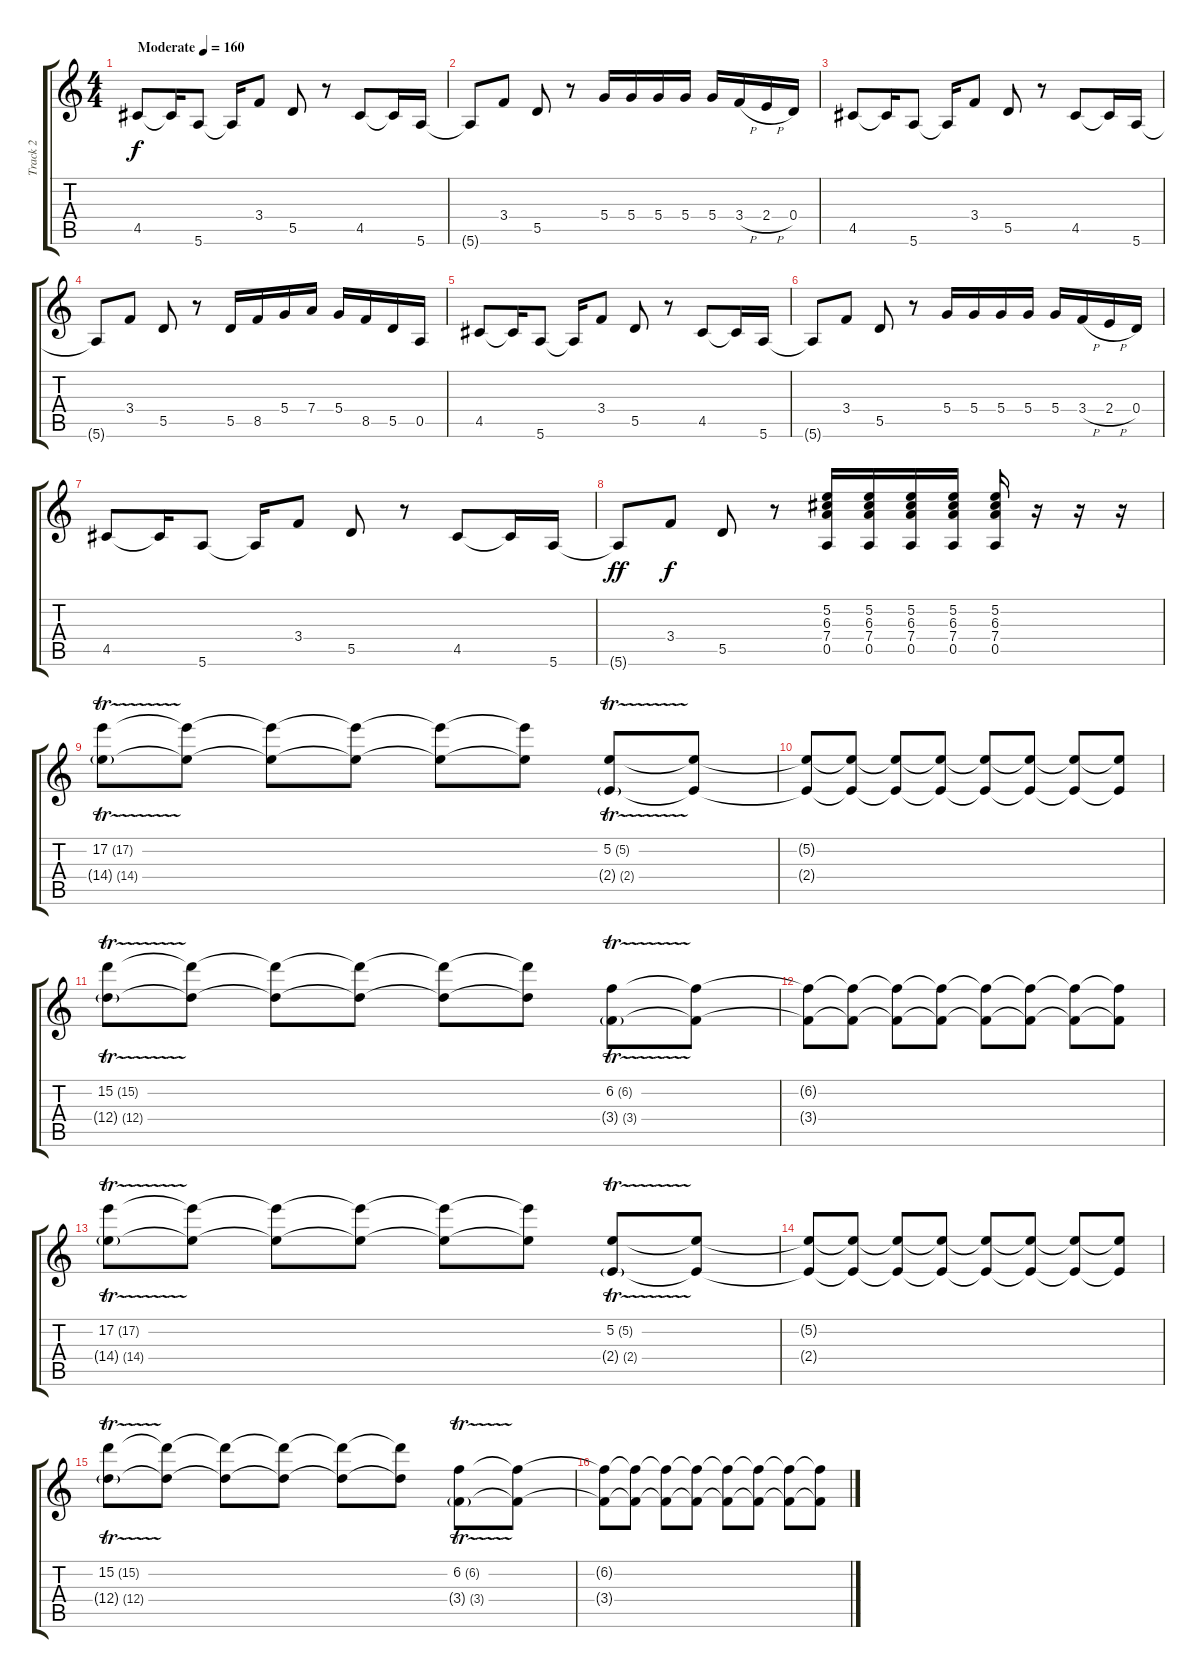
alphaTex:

\track ("Track 2" "Track 2") {instrument distortionguitar}
\staff {score tabs}
\tuning (E4 B3 G3 D3 A2 E2) {hide}
\ts (4 4)
\tempo (160 "Moderate")
\clef g2
\ks c
4.5.8{dy f instrument distortionguitar} 4.5{t}.16 5.6.8 5.6{t}.16 3.4.8 5.5.8 r.8 4.5.8 4.5{t}.16 5.6.16 |
5.6{t}.8 3.4.8 5.5.8 r.8 5.4.16 5.4.16 5.4.16 5.4.16 5.4.16 3.4{h}.16 2.4{h}.16 0.4.16 |
4.5.8 4.5{t}.16 5.6.8 5.6{t}.16 3.4.8 5.5.8 r.8 4.5.8 4.5{t}.16 5.6.16 |
5.6{t}.8 3.4.8 5.5.8 r.8 5.5.16 8.5.16 5.4.16 7.4.16 5.4.16 8.5.16 5.5.16 0.5.16 |
4.5.8 4.5{t}.16 5.6.8 5.6{t}.16 3.4.8 5.5.8 r.8 4.5.8 4.5{t}.16 5.6.16 |
5.6{t}.8 3.4.8 5.5.8 r.8 5.4.16 5.4.16 5.4.16 5.4.16 5.4.16 3.4{h}.16 2.4{h}.16 0.4.16 |
4.5.8 4.5{t}.16 5.6.8 5.6{t}.16 3.4.8 5.5.8 r.8 4.5.8 4.5{t}.16 5.6.16 |
5.6{t}.8{dy ff} 3.4.8{dy f} 5.5.8 r.8 (5.2 6.3 7.4 0.5).16 (5.2 6.3 7.4 0.5).16 (5.2 6.3 7.4 0.5).16 (5.2 6.3 7.4 0.5).16 (5.2 6.3 7.4 0.5).16 r.16 r.16 r.16 |
(17.2{tr (17 16)} 14.4{tr (14 16) g}).8 (17.2{t} 14.4{t}).8 (17.2{t} 14.4{t}).8 (17.2{t} 14.4{t}).8 (17.2{t} 14.4{t}).8 (17.2{t} 14.4{t}).8 (5.2{tr (5 16)} 2.4{tr (2 16) g}).8 (5.2{t} 2.4{t}).8 |
(5.2{t} 2.4{t}).8 (5.2{t} 2.4{t}).8 (5.2{t} 2.4{t}).8 (5.2{t} 2.4{t}).8 (5.2{t} 2.4{t}).8 (5.2{t} 2.4{t}).8 (5.2{t} 2.4{t}).8 (5.2{t} 2.4{t}).8 |
(15.2{tr (15 16)} 12.4{tr (12 16) g}).8 (15.2{t} 12.4{t}).8 (15.2{t} 12.4{t}).8 (15.2{t} 12.4{t}).8 (15.2{t} 12.4{t}).8 (15.2{t} 12.4{t}).8 (6.2{tr (6 16)} 3.4{tr (3 16) g}).8 (6.2{t} 3.4{t}).8 |
(6.2{t} 3.4{t}).8 (6.2{t} 3.4{t}).8 (6.2{t} 3.4{t}).8 (6.2{t} 3.4{t}).8 (6.2{t} 3.4{t}).8 (6.2{t} 3.4{t}).8 (6.2{t} 3.4{t}).8 (6.2{t} 3.4{t}).8 |
(17.2{tr (17 16)} 14.4{tr (14 16) g}).8 (17.2{t} 14.4{t}).8 (17.2{t} 14.4{t}).8 (17.2{t} 14.4{t}).8 (17.2{t} 14.4{t}).8 (17.2{t} 14.4{t}).8 (5.2{tr (5 16)} 2.4{tr (2 16) g}).8 (5.2{t} 2.4{t}).8 |
(5.2{t} 2.4{t}).8 (5.2{t} 2.4{t}).8 (5.2{t} 2.4{t}).8 (5.2{t} 2.4{t}).8 (5.2{t} 2.4{t}).8 (5.2{t} 2.4{t}).8 (5.2{t} 2.4{t}).8 (5.2{t} 2.4{t}).8 |
(15.2{tr (15 16)} 12.4{tr (12 16) g}).8 (15.2{t} 12.4{t}).8 (15.2{t} 12.4{t}).8 (15.2{t} 12.4{t}).8 (15.2{t} 12.4{t}).8 (15.2{t} 12.4{t}).8 (6.2{tr (6 16)} 3.4{tr (3 16) g}).8 (6.2{t} 3.4{t}).8 |
(6.2{t} 3.4{t}).8 (6.2{t} 3.4{t}).8 (6.2{t} 3.4{t}).8 (6.2{t} 3.4{t}).8 (6.2{t} 3.4{t}).8 (6.2{t} 3.4{t}).8 (6.2{t} 3.4{t}).8 (6.2{t} 3.4{t}).8
